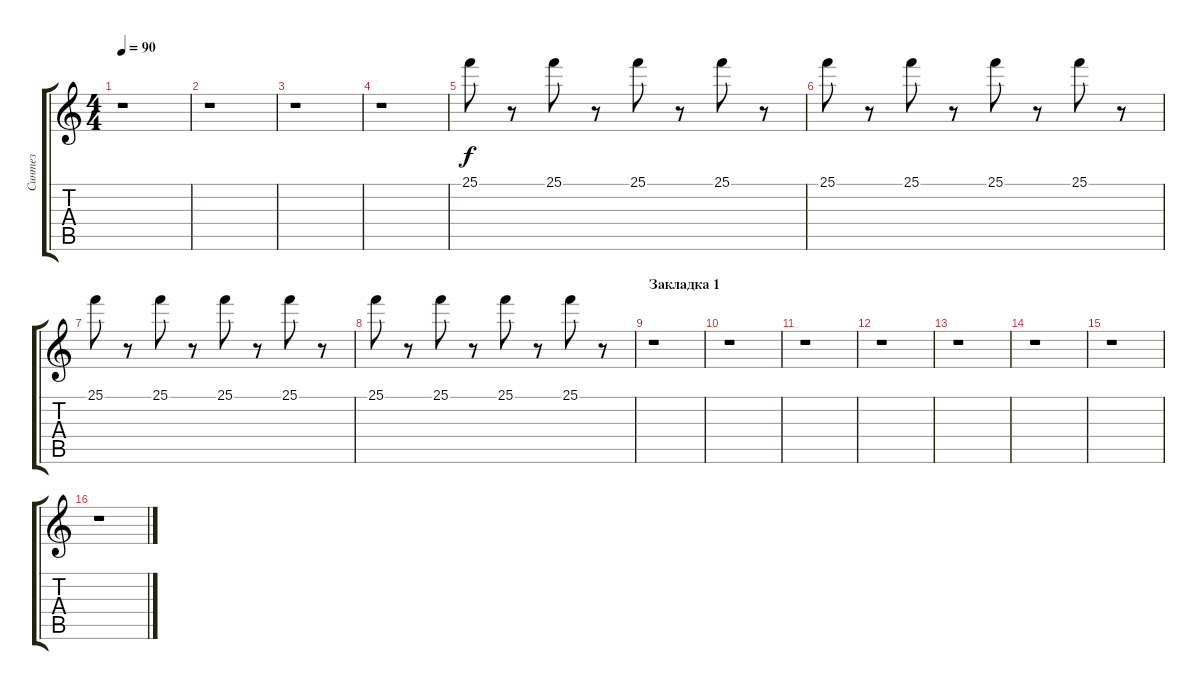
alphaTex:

\track ("Синтез" "Синтез") {instrument stringensemble1}
\staff {score tabs}
\tuning (E4 B3 G3 D3 A2 E2) {hide}
\ts (4 4)
\tempo 90
\clef g2
\ks c
r.1{dy f instrument stringensemble1} |
r.1 |
r.1 |
r.1 |
25.1.8 r.8 25.1.8 r.8 25.1.8 r.8 25.1.8 r.8 |
25.1.8 r.8 25.1.8 r.8 25.1.8 r.8 25.1.8 r.8 |
25.1.8 r.8 25.1.8 r.8 25.1.8 r.8 25.1.8 r.8 |
25.1.8 r.8 25.1.8 r.8 25.1.8 r.8 25.1.8 r.8 |
\section ("" "Закладка 1")
r.1 |
r.1 |
r.1 |
r.1 |
r.1 |
r.1 |
r.1 |
r.1
